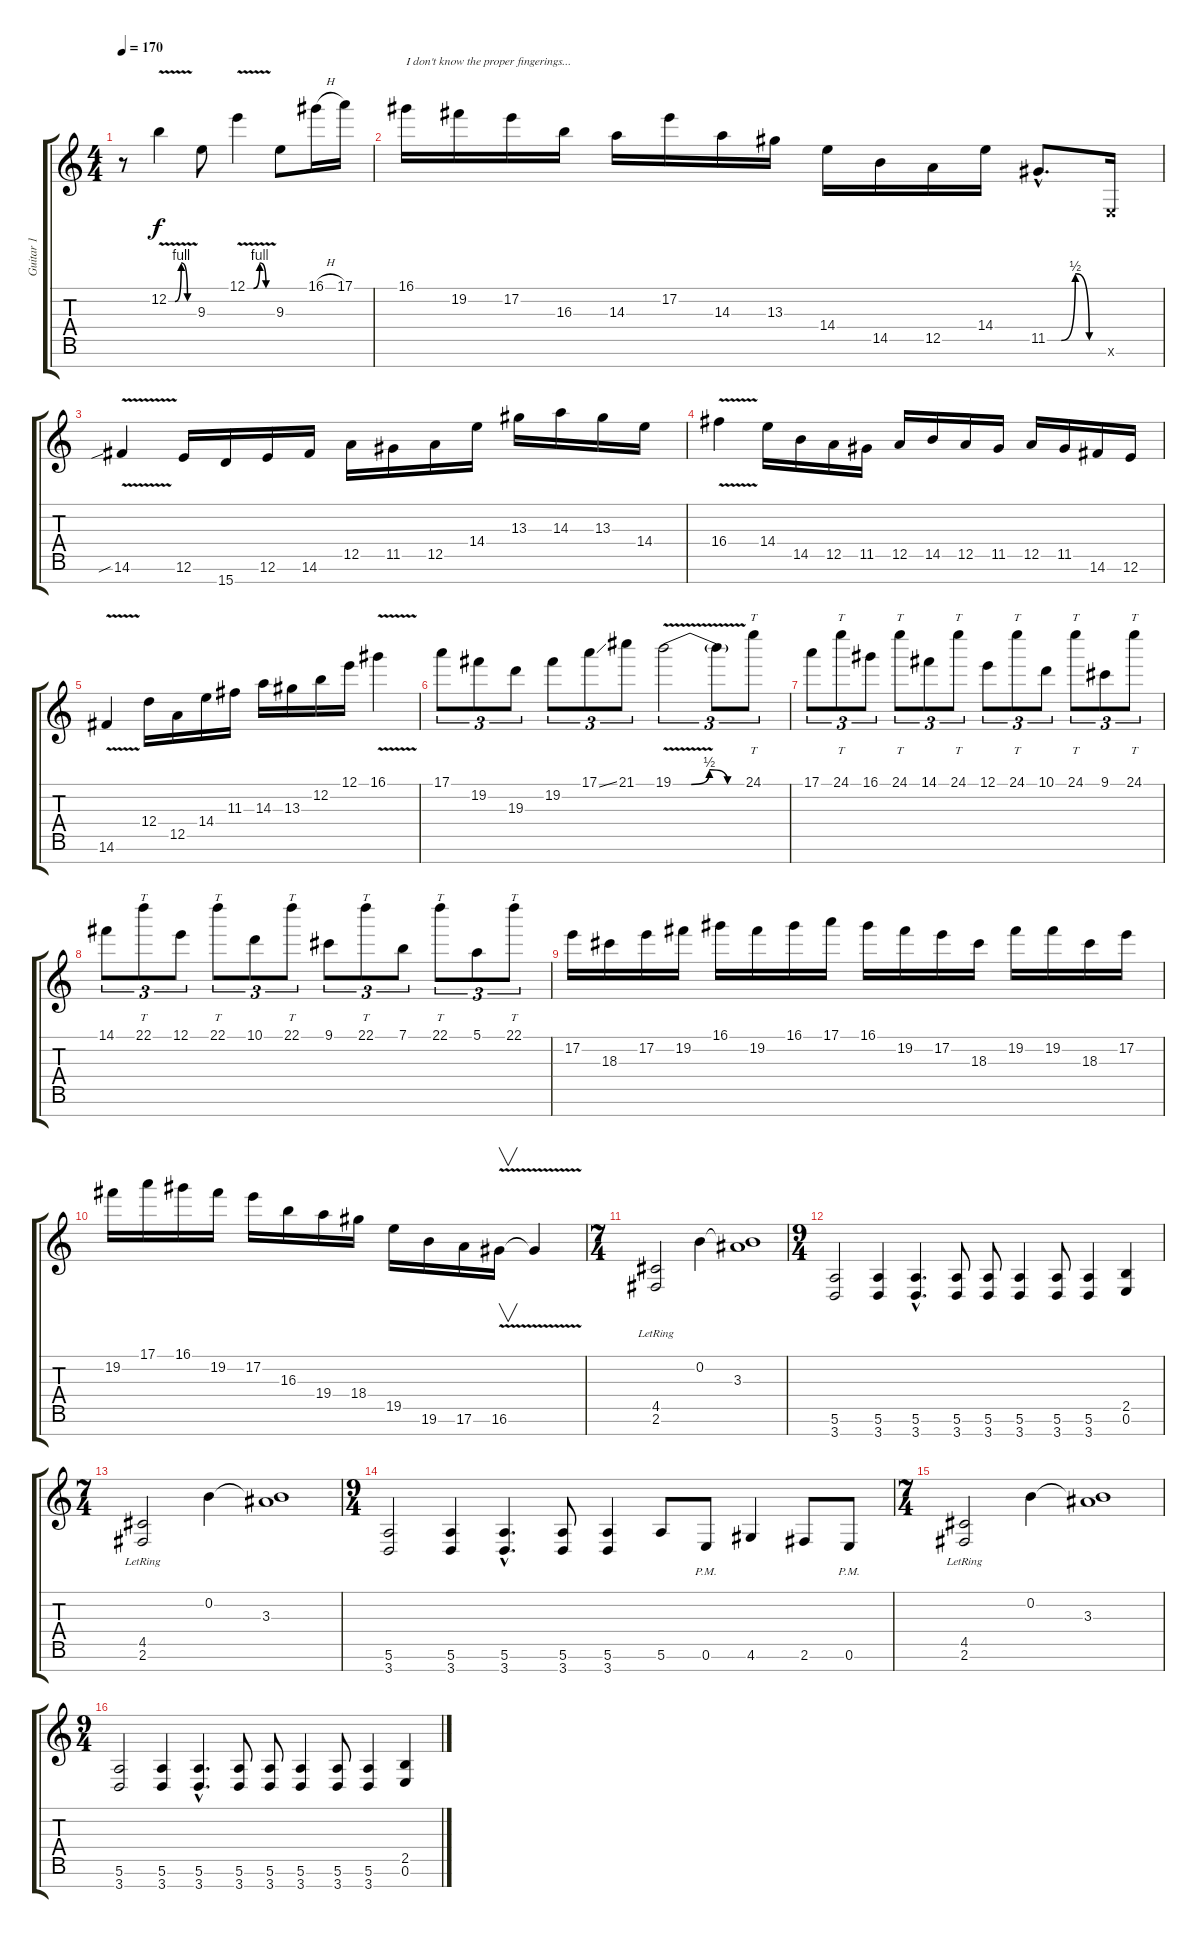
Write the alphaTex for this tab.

\track ("Guitar 1" "Guitar 1") {instrument distortionguitar}
\staff {score tabs}
\tuning (E4 B3 G3 D3 A2 E2 B1) {hide}
\ts (4 4)
\tempo 170
\clef g2
\ks c
r.8{dy f} 12.2{be (custom 0 0 15 0 30 4 45 0 60 0) v}.4 9.3.8 12.1{be (custom 0 0 15 0 30 4 45 0 60 0) v}.4 9.3.8 16.1{h}.16 17.1.16 |
16.1.16{txt "I don't know the proper fingerings..."} 19.2.16 17.2.16 16.3.16 14.3.16 17.2.16 14.3.16 13.3.16 14.4.16 14.5.16 12.5.16 14.4.16 11.5{be (custom 0 0 15 0 30 2 45 0 60 0) hac}.8{d} 0.6{x}.16 |
14.6{v sib}.4 12.6.16 15.7.16 12.6.16 14.6.16 12.5.16 11.5.16 12.5.16 14.4.16 13.3.16 14.3.16 13.3.16 14.4.16 |
16.4{v}.4 14.4.16 14.5.16 12.5.16 11.5.16 12.5.16 14.5.16 12.5.16 11.5.16 12.5.16 11.5.16 14.6.16 12.6.16 |
14.6{v}.4 12.4.16 12.5.16 14.4.16 11.3.16 14.3.16 13.3.16 12.2.16 12.1.16 16.1{v}.4 |
17.1.8{tu (3 2)} 19.2.8{tu (3 2)} 19.3.8{tu (3 2)} 19.2.8{tu (3 2)} 17.1{ss}.8{tu (3 2)} 21.1.8{tu (3 2)} 19.1{be (custom 0 0 15 0 30 2 45 0 60 0) v}.2{tu (3 2)} 19.1{t}.8{tu (3 2)} 24.1.8{tt tu (3 2)} |
17.1.8{tu (3 2)} 24.1.8{tt tu (3 2)} 16.1.8{tu (3 2)} 24.1.8{tt tu (3 2)} 14.1.8{tu (3 2)} 24.1.8{tt tu (3 2)} 12.1.8{tu (3 2)} 24.1.8{tt tu (3 2)} 10.1.8{tu (3 2)} 24.1.8{tt tu (3 2)} 9.1.8{tu (3 2)} 24.1.8{tt tu (3 2)} |
14.1.8{tu (3 2)} 22.1.8{tt tu (3 2)} 12.1.8{tu (3 2)} 22.1.8{tt tu (3 2)} 10.1.8{tu (3 2)} 22.1.8{tt tu (3 2)} 9.1.8{tu (3 2)} 22.1.8{tt tu (3 2)} 7.1.8{tu (3 2)} 22.1.8{tt tu (3 2)} 5.1.8{tu (3 2)} 22.1.8{tt tu (3 2)} |
17.2.16 18.3.16 17.2.16 19.2.16 16.1.16 19.2.16 16.1.16 17.1.16 16.1.16 19.2.16 17.2.16 18.3.16 19.2.16 19.2.16 18.3.16 17.2.16 |
19.2.16 17.1.16 16.1.16 19.2.16 17.2.16 16.3.16 19.4.16 18.4.16 19.5.16 19.6.16 17.6.16 16.6{v}.16{v} 16.6{t}.4 |
\ts (7 4)
\section ("" "")
(4.5{lr} 2.6{lr}).2 0.2.4 (0.2{t} 3.3).1 |
\ts (9 4)
(5.6 3.7).2 (5.6 3.7).4 (5.6{hac} 3.7{hac}).4{d} (5.6 3.7).8 (5.6 3.7).8 (5.6 3.7).4 (5.6 3.7).8 (5.6 3.7).4 (2.5 0.6).4 |
\ts (7 4)
(4.5{lr} 2.6{lr}).2 0.2.4 (0.2{t} 3.3).1 |
\ts (9 4)
(5.6 3.7).2 (5.6 3.7).4 (5.6{hac} 3.7{hac}).4{d} (5.6 3.7).8 (5.6 3.7).4 5.6.8 0.6{pm}.8 4.6.4 2.6.8 0.6{pm}.8 |
\ts (7 4)
(4.5{lr} 2.6{lr}).2 0.2.4 (0.2{t} 3.3).1 |
\ts (9 4)
(5.6 3.7).2 (5.6 3.7).4 (5.6{hac} 3.7{hac}).4{d} (5.6 3.7).8 (5.6 3.7).8 (5.6 3.7).4 (5.6 3.7).8 (5.6 3.7).4 (2.5 0.6).4
